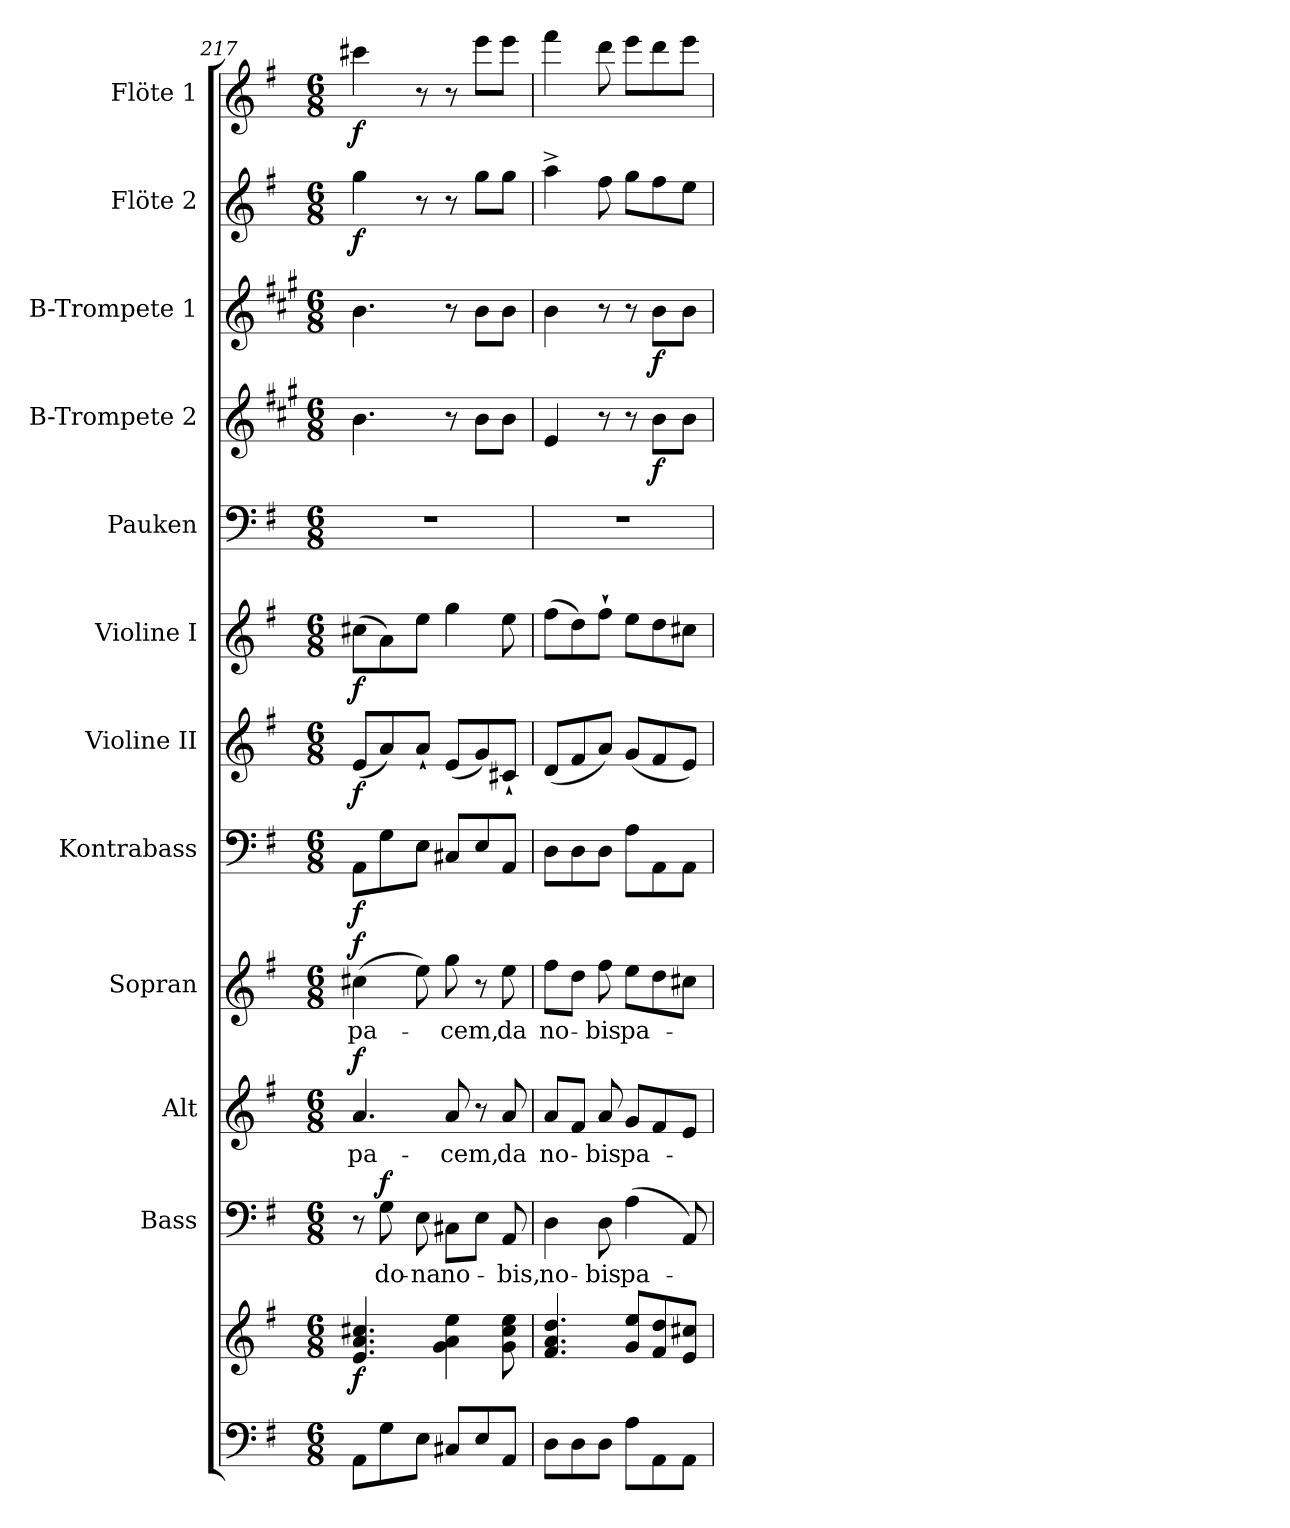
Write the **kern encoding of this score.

**kern	**kern	**dynam	**kern	**text	**dynam	**kern	**text	**dynam	**kern	**text	**dynam	**kern	**dynam	**kern	**dynam	**kern	**dynam	**kern	**kern	**dynam	**kern	**dynam	**kern	**dynam	**kern	**dynam
*part12	*part12	*part12	*part11	*part11	*part11	*part10	*part10	*part10	*part9	*part9	*part9	*part8	*part8	*part7	*part7	*part6	*part6	*part5	*part4	*part4	*part3	*part3	*part2	*part2	*part1	*part1
*staff13	*staff12	*staff12/13	*staff11	*staff11	*staff11	*staff10	*staff10	*staff10	*staff9	*staff9	*staff9	*staff8	*staff8	*staff7	*staff7	*staff6	*staff6	*staff5	*staff4	*staff4	*staff3	*staff3	*staff2	*staff2	*staff1	*staff1
*	*	*	*I"Bass	*	*	*I"Alt	*	*	*I"Sopran	*	*	*I"Kontrabass	*	*I"Violine II	*	*I"Violine I	*	*I"Pauken	*I"B-Trompete 2	*	*I"B-Trompete 1	*	*I"Flöte 2	*	*I"Flöte 1	*
*	*	*	*I'B.	*	*	*I'A.	*	*	*I'S.	*	*	*I'Kb.	*	*I'Vl. II	*	*I'Vl. I	*	*I'Pk.	*I'B Trp. 2	*	*I'B Trp. 1	*	*I'Fl. 2	*	*I'Fl. 1	*
*clefF4	*clefG2	*	*clefF4	*	*	*clefG2	*	*	*clefG2	*	*	*clefF4	*	*clefG2	*	*clefG2	*	*clefF4	*clefG2	*	*clefG2	*	*clefG2	*	*clefG2	*
*	*	*	*	*	*	*	*	*	*	*	*	*ITrd7c12	*	*	*	*	*	*	*ITrd1c2	*	*ITrd1c2	*	*	*	*	*
*k[f#]	*k[f#]	*	*k[f#]	*	*	*k[f#]	*	*	*k[f#]	*	*	*k[f#]	*	*k[f#]	*	*k[f#]	*	*k[f#]	*k[f#]	*	*k[f#]	*	*k[f#]	*	*k[f#]	*
*G:	*G:	*	*G:	*	*	*G:	*	*	*G:	*	*	*G:	*	*G:	*	*G:	*	*G:	*G:	*	*G:	*	*G:	*	*G:	*
*M6/8	*M6/8	*	*M6/8	*	*	*M6/8	*	*	*M6/8	*	*	*M6/8	*	*M6/8	*	*M6/8	*	*M6/8	*M6/8	*	*M6/8	*	*M6/8	*	*M6/8	*
=217	=217	=217	=217	=217	=217	=217	=217	=217	=217	=217	=217	=217	=217	=217	=217	=217	=217	=217	=217	=217	=217	=217	=217	=217	=217	=217
!	!	!LO:DY:b	!	!	!	!	!LO:LY:b	!LO:DY:a	!	!LO:LY:b	!LO:DY:a	!	!LO:DY:b	!	!LO:DY:b	!	!LO:DY:b	!	!	!	!	!	!	!LO:DY:b	!	!LO:DY:b
8AA\L	4.e/ 4.a/ 4.cc#X/	f	8r	.	.	4.a/	pa-	f	(>4cc#X\	pa-	f	8AAA\L	f	(<8e/L	f	(>8cc#X\L	f	2.r	4.a\	.	4.a\	.	4gg\	f	4ccc#X\	f
!	!	!	!	!LO:LY:b	!LO:DY:a	!	!	!	!	!	!	!	!	!	!	!	!	!	!	!	!	!	!	!	!	!
8G\	.	.	8G\	do-	f	.	.	.	.	.	.	8GG\	.	8a/)	.	8a\)	.	.	.	.	.	.	.	.	.	.
!	!	!	!	!LO:LY:b	!	!	!	!	!	!	!	!	!	!	!	!	!	!	!	!	!	!	!	!	!	!
8E\J	.	.	8E\	-na	.	.	.	.	8ee\)	.	.	8EE\J	.	8a`</J	.	8ee\J	.	.	.	.	.	.	8r	.	8r	.
!	!	!	!	!LO:LY:b	!	!	!LO:LY:b	!	!	!LO:LY:b	!	!	!	!	!	!	!	!	!	!	!	!	!	!	!	!
8C#X/L	4g\ 4a\ 4ee\	.	8C#X\L	no-	.	8a/	-cem,	.	8gg\	-cem,	.	8CC#X/L	.	(<8e/L	.	4gg\	.	.	8r	.	8r	.	8r	.	8r	.
8E/	.	.	8E\J	.	.	8r	.	.	8r	.	.	8EE/	.	8g/)	.	.	.	.	8a\L	.	8a\L	.	8gg\L	.	8eee\L	.
!	!	!	!	!LO:LY:b	!	!	!LO:LY:b	!	!	!LO:LY:b	!	!	!	!	!	!	!	!	!	!	!	!	!	!	!	!
8AA/J	8g\ 8cc#\ 8ee\	.	8AA/	-bis,	.	8a/	da	.	8ee\	da	.	8AAA/J	.	8c#X`</J	.	8ee\	.	.	8a\J	.	8a\J	.	8gg\J	.	8eee\J	.
=218	=218	=218	=218	=218	=218	=218	=218	=218	=218	=218	=218	=218	=218	=218	=218	=218	=218	=218	=218	=218	=218	=218	=218	=218	=218	=218
!	!	!	!	!LO:LY:b	!	!	!LO:LY:b	!	!	!LO:LY:b	!	!	!	!	!	!	!	!	!	!	!	!	!	!	!	!
8D\L	4.f#/ 4.a/ 4.dd/	.	4D\	no-	.	8a/L	no-	.	8ff#\L	no-	.	8DD\L	.	(<8d/L	.	(>8ff#\L	.	2.r	4d/	.	4a\	.	4aa^>\	.	4fff#\	.
8D\	.	.	.	.	.	8f#/J	.	.	8dd\J	.	.	8DD\	.	8f#/	.	8dd\)	.	.	.	.	.	.	.	.	.	.
!	!	!	!	!LO:LY:b	!	!	!LO:LY:b	!	!	!LO:LY:b	!	!	!	!	!	!	!	!	!	!	!	!	!	!	!	!
8D\J	.	.	8D\	-bis	.	8a/	-bis	.	8ff#\	-bis	.	8DD\J	.	8a/J)	.	8ff#`>\J	.	.	8r	.	8r	.	8ff#\	.	8ddd\	.
!	!	!	!	!LO:LY:b	!	!	!LO:LY:b	!	!	!LO:LY:b	!	!	!	!	!	!	!	!	!	!	!	!	!	!	!	!
8A\L	8g/ 8ee/L	.	(>4A\	pa-	.	8g/L	pa-	.	8ee\L	pa-	.	8AA\L	.	(<8g/L	.	8ee\L	.	.	8r	.	8r	.	8gg\L	.	8eee\L	.
!	!	!	!	!	!	!	!	!	!	!	!	!	!	!	!	!	!	!	!	!LO:DY:b	!	!LO:DY:b	!	!	!	!
8AA\	8f#/ 8dd/	.	.	.	.	8f#/	.	.	8dd\	.	.	8AAA\	.	8f#/	.	8dd\	.	.	8a\L	f	8a\L	f	8ff#\	.	8ddd\	.
8AA\J	8e/ 8cc#X/J	.	8AA/)	.	.	8e/J	.	.	8cc#X\J	.	.	8AAA\J	.	8e/J)	.	8cc#X\J	.	.	8a\J	.	8a\J	.	8ee\J	.	8eee\J	.
=	=	=	=	=	=	=	=	=	=	=	=	=	=	=	=	=	=	=	=	=	=	=	=	=	=	=
*-	*-	*-	*-	*-	*-	*-	*-	*-	*-	*-	*-	*-	*-	*-	*-	*-	*-	*-	*-	*-	*-	*-	*-	*-	*-	*-
